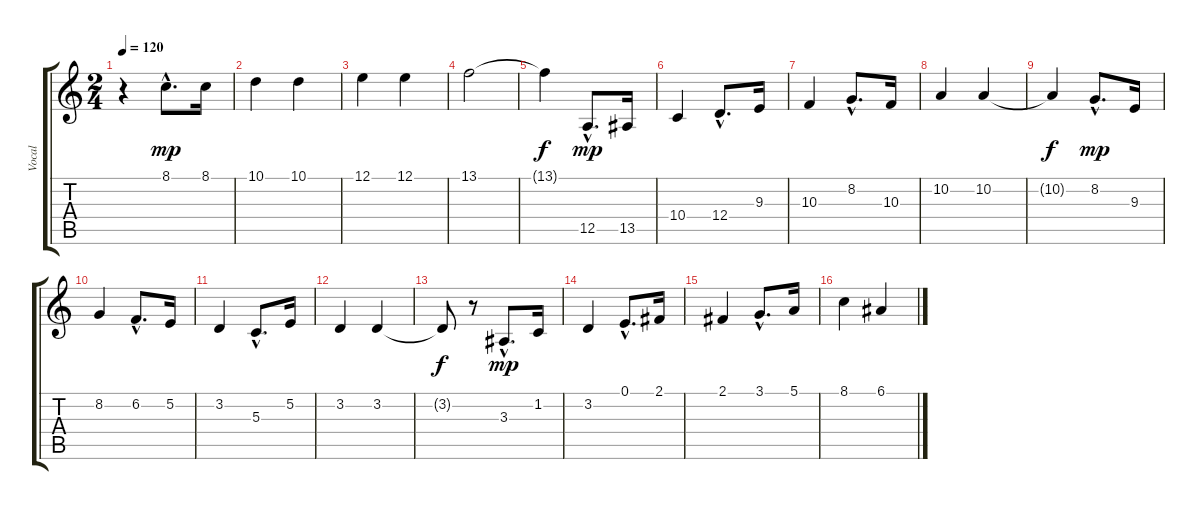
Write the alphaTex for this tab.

\track ("Vocal" "Vocal") {instrument synthvoice}
\staff {score tabs}
\tuning (E4 B3 G3 D3 A2 E2) {hide}
\ts (2 4)
\tempo 120
\clef g2
\ks c
r.4{dy mp instrument synthvoice} 8.1{hac}.8{d} 8.1.16 |
10.1.4 10.1.4 |
12.1.4 12.1.4 |
13.1.2 |
13.1{t}.4{dy f} 12.5{hac}.8{d dy mp} 13.5.16 |
10.4.4 12.4{hac}.8{d} 9.3.16 |
10.3.4 8.2{hac}.8{d} 10.3.16 |
10.2.4 10.2.4 |
10.2{t}.4{dy f} 8.2{hac}.8{d dy mp} 9.3.16 |
8.2.4 6.2{hac}.8{d} 5.2.16 |
3.2.4 5.3{hac}.8{d} 5.2.16 |
3.2.4 3.2.4 |
3.2{t}.8{dy f} r.8 3.3{hac}.8{d dy mp} 1.2.16 |
3.2.4 0.1{hac}.8{d} 2.1.16 |
2.1.4 3.1{hac}.8{d} 5.1.16 |
8.1.4 6.1.4
